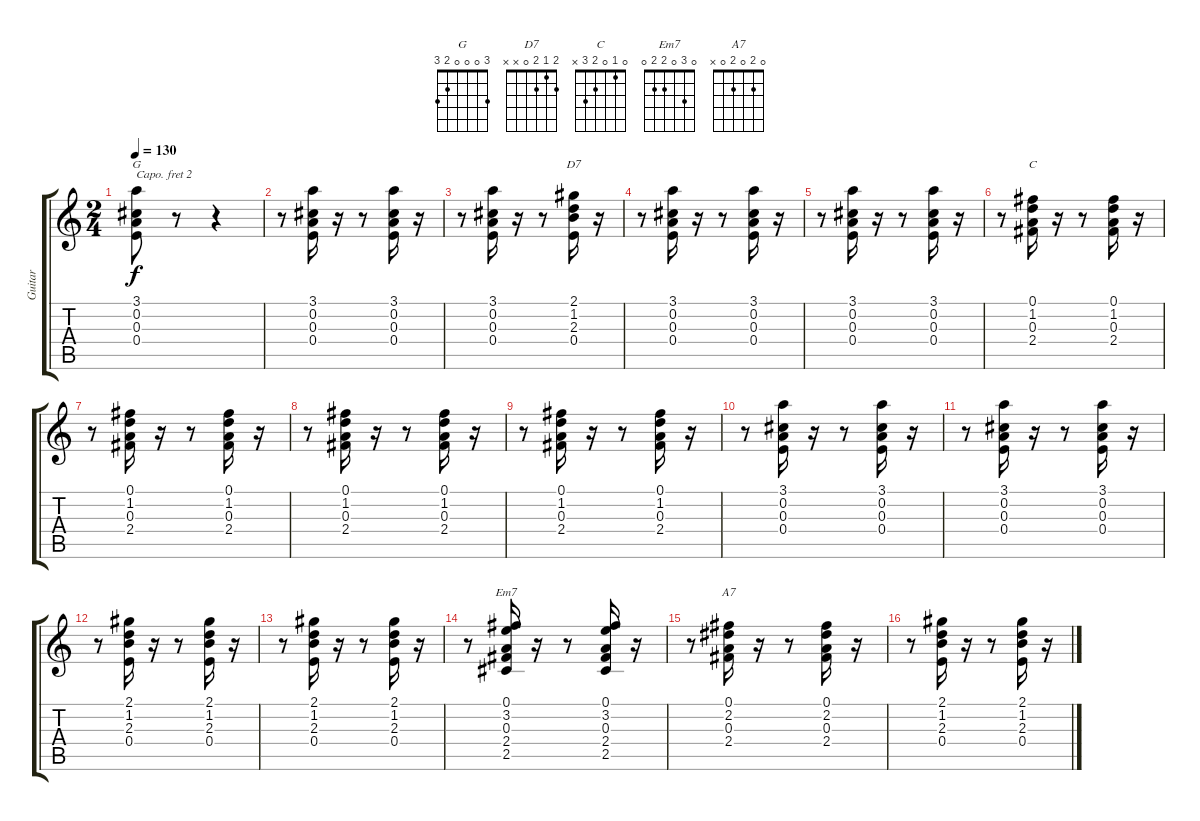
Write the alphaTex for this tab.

\track ("Guitar" "Guitar") {instrument acousticguitarnylon}
\staff {score tabs}
\capo 2
\tuning (E4 B3 G3 D3 A2 E2) {hide}
\chord ("G" 3 0 0 0 2 3)
\chord ("D7" 2 1 2 0 x x)
\chord ("C" 0 1 0 2 3 x)
\chord ("Em7" 0 3 0 2 2 0)
\chord ("A7" 0 2 0 2 0 x)
\ts (2 4)
\tempo 130
\clef g2
\ks c
(3.1 0.2 0.3 0.4).8{ch "G" dy f} r.8 r.4 |
r.8 (3.1 0.2 0.3 0.4).16 r.16 r.8 (3.1 0.2 0.3 0.4).16 r.16 |
r.8 (3.1 0.2 0.3 0.4).16 r.16 r.8 (2.1 1.2 2.3 0.4).16{ch "D7"} r.16 |
r.8 (3.1 0.2 0.3 0.4).16 r.16 r.8 (3.1 0.2 0.3 0.4).16 r.16 |
r.8 (3.1 0.2 0.3 0.4).16 r.16 r.8 (3.1 0.2 0.3 0.4).16 r.16 |
r.8 (0.1 1.2 0.3 2.4).16{ch "C"} r.16 r.8 (0.1 1.2 0.3 2.4).16 r.16 |
r.8 (0.1 1.2 0.3 2.4).16 r.16 r.8 (0.1 1.2 0.3 2.4).16 r.16 |
r.8 (0.1 1.2 0.3 2.4).16 r.16 r.8 (0.1 1.2 0.3 2.4).16 r.16 |
r.8 (0.1 1.2 0.3 2.4).16 r.16 r.8 (0.1 1.2 0.3 2.4).16 r.16 |
r.8 (3.1 0.2 0.3 0.4).16 r.16 r.8 (3.1 0.2 0.3 0.4).16 r.16 |
r.8 (3.1 0.2 0.3 0.4).16 r.16 r.8 (3.1 0.2 0.3 0.4).16 r.16 |
r.8 (2.1 1.2 2.3 0.4).16 r.16 r.8 (2.1 1.2 2.3 0.4).16 r.16 |
r.8 (2.1 1.2 2.3 0.4).16 r.16 r.8 (2.1 1.2 2.3 0.4).16 r.16 |
r.8 (0.1 3.2 0.3 2.4 2.5).16{ch "Em7"} r.16 r.8 (0.1 3.2 0.3 2.4 2.5).16 r.16 |
r.8 (0.1 2.2 0.3 2.4).16{ch "A7"} r.16 r.8 (0.1 2.2 0.3 2.4).16 r.16 |
r.8 (2.1 1.2 2.3 0.4).16 r.16 r.8 (2.1 1.2 2.3 0.4).16 r.16
